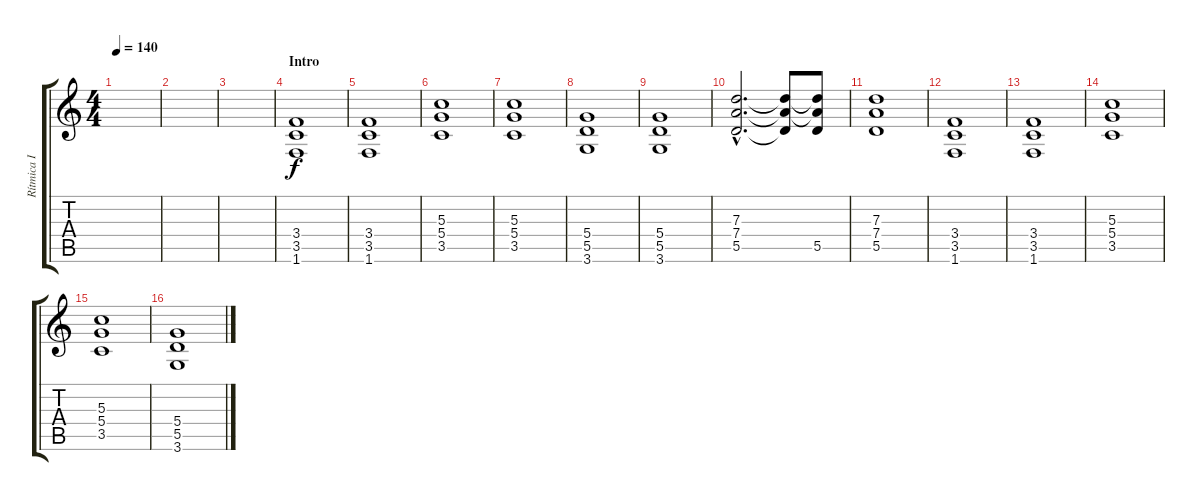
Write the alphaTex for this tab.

\track ("Rítmica I" "Rítmica I") {instrument distortionguitar}
\staff {score tabs}
\tuning (E4 B3 G3 D3 A2 E2) {hide}
\ts (4 4)
\tempo 140
\clef g2
\ks c
|
|
|
\section ("" "Intro")
(3.4 3.5 1.6).1{volume 13} |
(3.4 3.5 1.6).1 |
(5.3 5.4 3.5).1 |
(5.3 5.4 3.5).1 |
(5.4 5.5 3.6).1 |
(5.4 5.5 3.6).1 |
(7.3{hac} 7.4{hac} 5.5{hac}).2{d} (7.3{t} 7.4{t} 5.5{t}).8 (7.3{t} 7.4{t} 5.5).8 |
(7.3 7.4 5.5).1 |
(3.4 3.5 1.6).1 |
(3.4 3.5 1.6).1 |
(5.3 5.4 3.5).1 |
(5.3 5.4 3.5).1 |
(5.4 5.5 3.6).1
